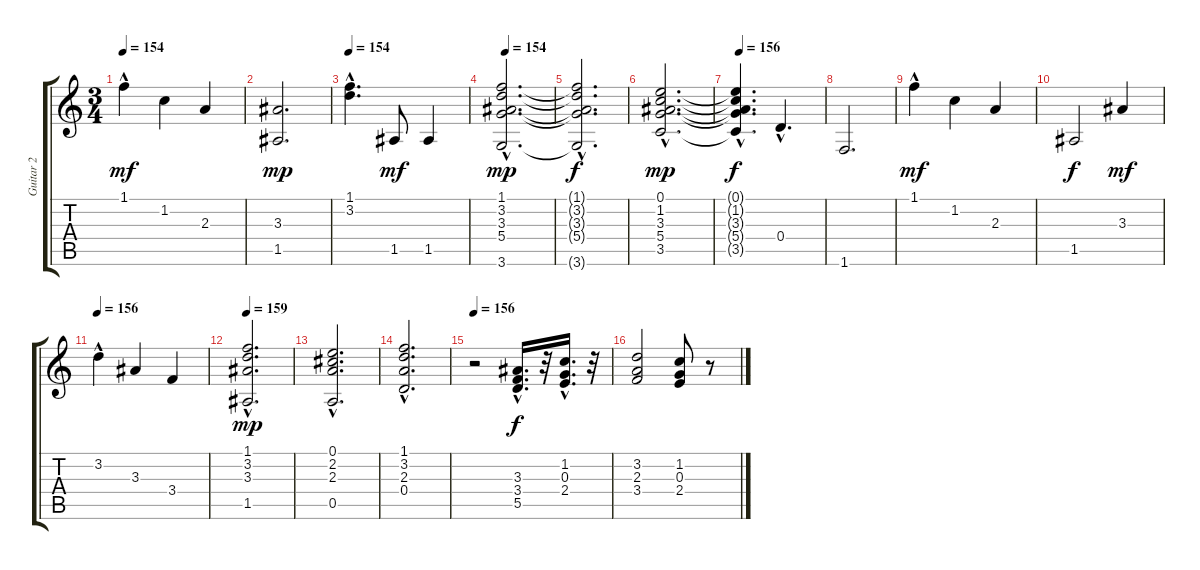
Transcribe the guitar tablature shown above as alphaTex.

\track ("Guitar 2" "Guitar 2") {instrument distortionguitar}
\staff {score tabs}
\tuning (E4 B3 G3 D3 A2 E2) {hide}
\ts (3 4)
\tempo 154
\clef g2
\ks c
1.1{hac}.4{dy mf} 1.2.4 2.3.4 |
(3.3 1.5).2{d dy mp} |
\tempo 154
(1.1{hac} 3.2{hac}).4{d} 1.5.8{dy mf} 1.5.4 |
\tempo 154
(1.1{hac} 3.2{hac} 3.3{hac} 5.4{hac} 3.6{hac}).2{d dy mp} |
(1.1{hac t} 3.2{hac t} 3.3{hac t} 5.4{hac t} 3.6{hac t}).2{d dy f} |
(0.1{hac} 1.2{hac} 3.3{hac} 5.4{hac} 3.5{hac}).2{d dy mp} |
\tempo 156
(0.1{hac t} 1.2{hac t} 3.3{hac t} 5.4{hac t} 3.5{hac t}).4{d dy f} 0.4{hac}.4{d} |
1.6.2{d} |
1.1{hac}.4{dy mf} 1.2.4 2.3.4 |
1.5.2{dy f} 3.3.4{dy mf} |
\tempo 156
3.2{hac}.4 3.3.4 3.4.4 |
\tempo 159
(1.1{hac} 3.2{hac} 3.3{hac} 1.5{hac}).2{d dy mp} |
(0.1{hac} 2.2{hac} 2.3{hac} 0.5{hac}).2{d} |
(1.1{hac} 3.2{hac} 2.3{hac} 0.4{hac}).2{d} |
\tempo 156
r.2 (3.3{hac} 3.4{hac} 5.5{hac}).16{d dy f} r.32 (1.2{hac} 0.3{hac} 2.4{hac}).16{d} r.32 |
(3.2 2.3 3.4).2 (1.2 0.3 2.4).8 r.8
